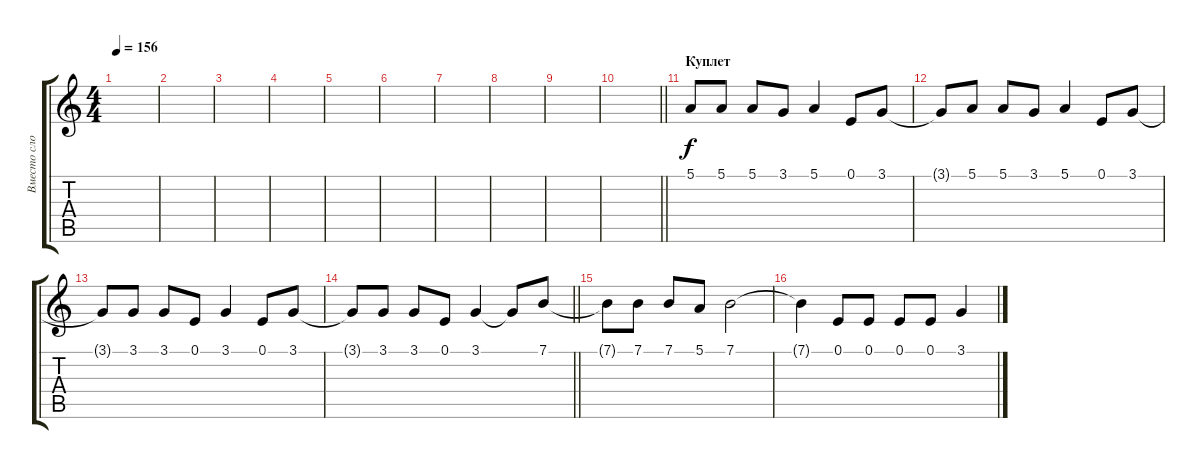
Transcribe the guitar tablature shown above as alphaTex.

\track ("Вместо слов (для красоты)" "Вместо сло") {instrument fx7echoes}
\staff {score tabs}
\tuning (E4 B3 G3 D3 A2 E2) {hide}
\ts (4 4)
\tempo 156
\clef g2
\ks c
|
|
|
|
|
|
|
|
|
\barLineRight lightlight
|
\section ("" "Куплет")
5.1.8 5.1.8 5.1.8 3.1.8 5.1.4 0.1.8 3.1.8 |
3.1{t}.8 5.1.8 5.1.8 3.1.8 5.1.4 0.1.8 3.1.8 |
3.1{t}.8 3.1.8 3.1.8 0.1.8 3.1.4 0.1.8 3.1.8 |
\barLineRight lightlight
3.1{t}.8 3.1.8 3.1.8 0.1.8 3.1.4 3.1{t}.8 7.1.8 |
7.1{t}.8 7.1.8 7.1.8 5.1.8 7.1.2 |
7.1{t}.4 0.1.8 0.1.8 0.1.8 0.1.8 3.1.4
